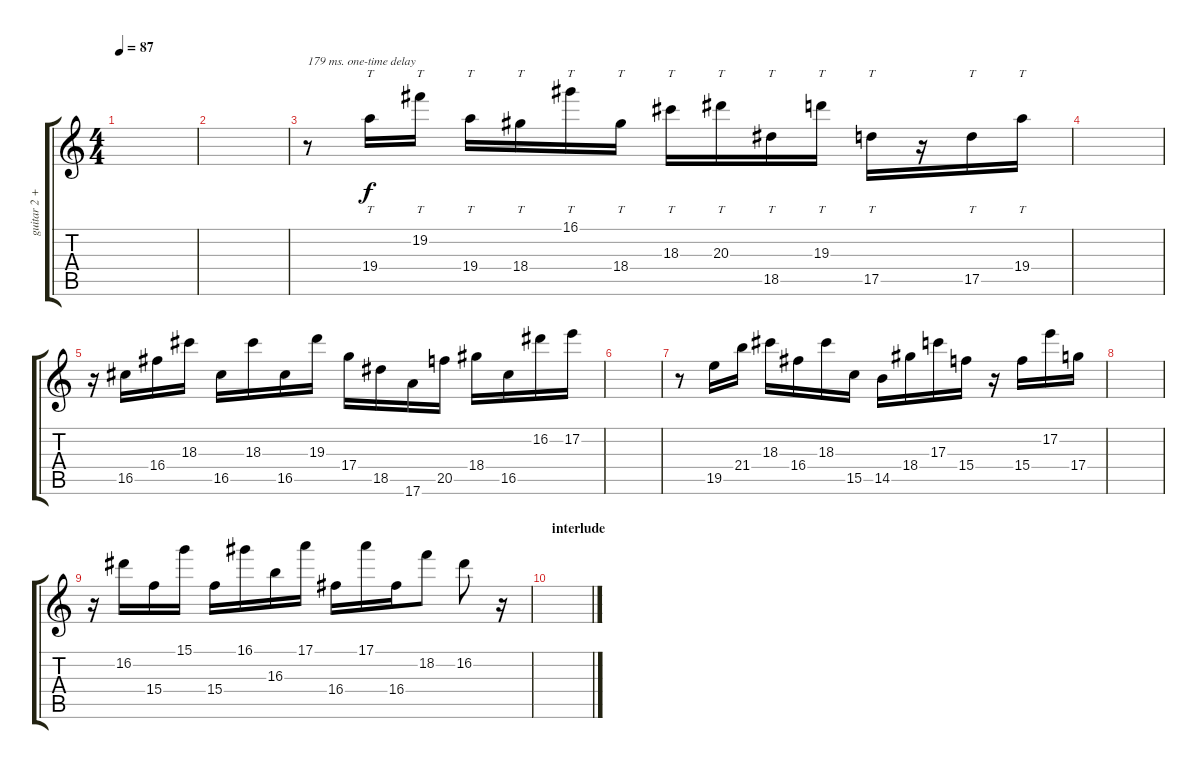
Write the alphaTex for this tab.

\track ("guitar 2 + fx" "guitar 2 +") {instrument distortionguitar}
\staff {score tabs}
\tuning (E4 B3 G3 D3 A2 E2) {hide}
\ts (4 4)
\tempo 87
\clef g2
\ks c
|
|
r.8{txt "179 ms. one-time delay"} 19.4.16{tt} 19.2.16{tt} 19.4.16{tt} 18.4.16{tt} 16.1.16{tt} 18.4.16{tt} 18.3.16{tt} 20.3.16{tt} 18.5.16{tt} 19.3.16{tt} 17.5.16{tt} r.16 17.5.16{tt} 19.4.16{tt} |
|
r.16 16.5.16 16.4.16 18.3.16 16.5.16 18.3.16 16.5.16 19.3.16 17.4.16 18.5.16 17.6.16 20.5.16 18.4.16 16.5.16 16.2.16 17.2.16 |
|
r.8 19.5.16 21.4.16 18.3.16 16.4.16 18.3.16 15.5.16 14.5.16 18.4.16 17.3.16 15.4.16 r.16 15.4.16 17.2.16 17.4.16 |
|
r.16 16.2.16 15.4.16 15.1.16 15.4.16 16.1.16 16.3.16 17.1.16 16.4.16 17.1.16 16.4.16 18.2.8 16.2.8 r.16 |
\section ("" "interlude")
